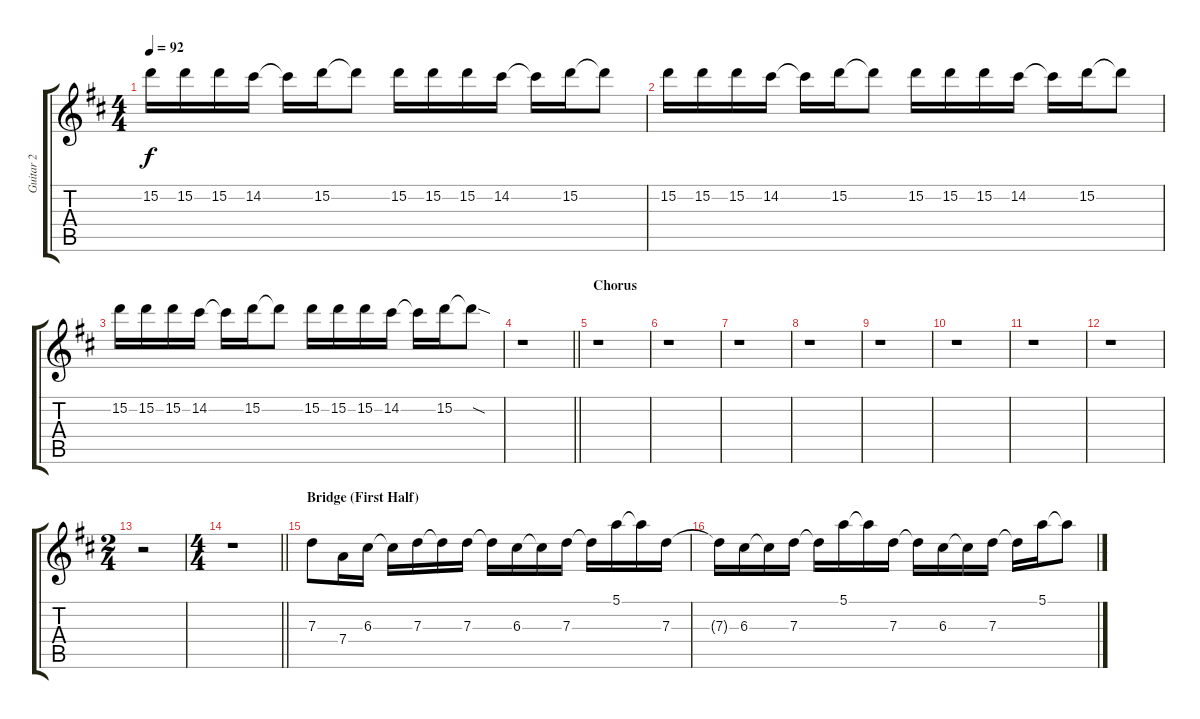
\track ("Guitar 2" "Guitar 2") {instrument overdrivenguitar}
\staff {score tabs}
\tuning (E4 B3 G3 D3 A2 E2) {hide}
\ts (4 4)
\tempo 92
\clef g2
\ks d
15.2.16{dy f} 15.2.16 15.2.16 14.2.16 14.2{t}.16 15.2.16 15.2{t}.8 15.2.16 15.2.16 15.2.16 14.2.16 14.2{t}.16 15.2.16 15.2{t}.8 |
15.2.16 15.2.16 15.2.16 14.2.16 14.2{t}.16 15.2.16 15.2{t}.8 15.2.16 15.2.16 15.2.16 14.2.16 14.2{t}.16 15.2.16 15.2{t}.8 |
15.2.16 15.2.16 15.2.16 14.2.16 14.2{t}.16 15.2.16 15.2{t}.8 15.2.16 15.2.16 15.2.16 14.2.16 14.2{t}.16 15.2.16 15.2{sod t}.8 |
\barLineRight lightlight
r.1 |
\section ("" "Chorus")
r.1 |
r.1 |
r.1 |
r.1 |
r.1 |
r.1 |
r.1 |
r.1 |
\ts (2 4)
r.2 |
\ts (4 4)
\barLineRight lightlight
r.1 |
\section ("" "Bridge (First Half)")
7.3.8{volume 12} 7.4.16 6.3.16 6.3{t}.16 7.3.16 7.3{t}.16 7.3.16 7.3{t}.16 6.3.16 6.3{t}.16 7.3.16 7.3{t}.16 5.1.16 5.1{t}.16 7.3.16 |
7.3{t}.16 6.3.16 6.3{t}.16 7.3.16 7.3{t}.16 5.1.16 5.1{t}.16 7.3.16 7.3{t}.16 6.3.16 6.3{t}.16 7.3.16 7.3{t}.16 5.1.16 5.1{t}.8
